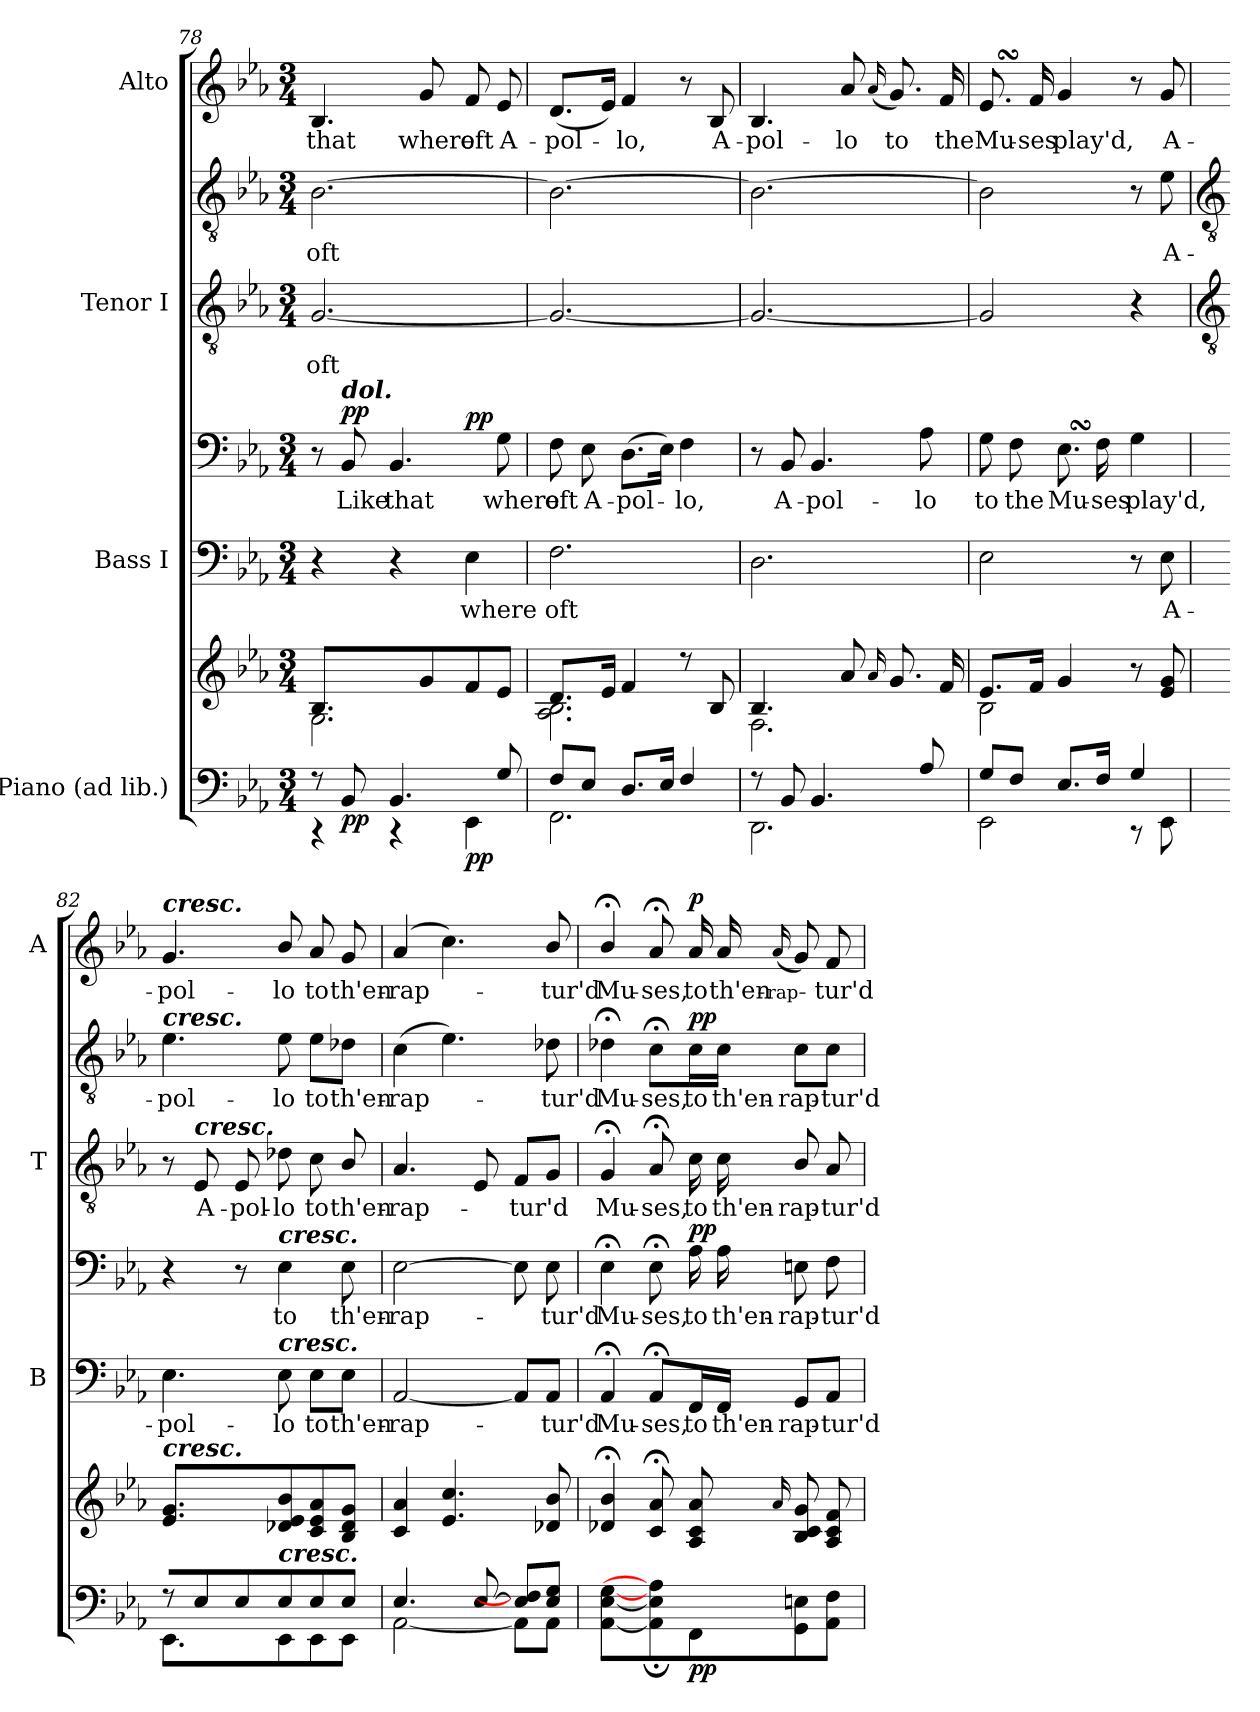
**kern	**kern	**dynam	**kern	**text	**kern	**text	**dynam	**kern	**text	**kern	**text	**dynam	**kern	**text	**dynam
*part4	*part4	*part4	*part3	*part3	*part3	*part3	*part3	*part2	*part2	*part2	*part2	*part2	*part1	*part1	*part1
*staff7	*staff6	*staff6/7	*staff5	*staff5	*staff4	*staff4	*staff4/5	*staff3	*staff3	*staff2	*staff2	*staff2/3	*staff1	*staff1	*staff1
*I"Piano (ad lib.)	*	*	*I"Bass I	*	*	*	*	*I"Tenor I	*	*	*	*	*I"Alto	*	*
*	*	*	*I'B	*	*	*	*	*I'T	*	*	*	*	*I'A	*	*
!!LO:LB:g=z
*clefF4	*clefG2	*	*clefF4	*	*clefF4	*	*	*clefGv2	*	*clefGv2	*	*	*clefG2	*	*
*k[b-e-a-]	*k[b-e-a-]	*	*k[b-e-a-]	*	*k[b-e-a-]	*	*	*k[b-e-a-]	*	*k[b-e-a-]	*	*	*k[b-e-a-]	*	*
*E-:	*E-:	*	*E-:	*	*E-:	*	*	*E-:	*	*E-:	*	*	*E-:	*	*
*M3/4	*M3/4	*	*M3/4	*	*M3/4	*	*	*M3/4	*	*M3/4	*	*	*M3/4	*	*
=78	=78	=78	=78	=78	=78	=78	=78	=78	=78	=78	=78	=78	=78	=78	=78
*^	*^	*	*	*	*	*	*	*	*	*	*	*	*	*	*
!	!	!	!	!	!	!	!	!	!	!	!LO:LY:b	!	!LO:LY:b	!	!	!LO:LY:b	!
8r	4r	4.B-/	2.G\	.	4r	.	8r	.	.	[2.G	oft	[2.B-	oft	.	4.B-	that	.
!	!	!	!	!	!	!	!LO:TX:a:Bi:t=dol.	!	!	!	!	!	!	!	!	!	!
!	!	!	!	!LO:DY:b=2	!	!	!	!LO:LY:b	!LO:DY:b	!	!	!	!	!	!	!	!
8BB-/	.	.	.	pp	.	.	8BB-	Like	pp	.	.	.	.	.	.	.	.
!	!	!	!	!	!	!	!	!LO:LY:b	!	!	!	!	!	!	!	!	!
4.BB-/	4r	.	.	.	4r	.	4.BB-	that	.	.	.	.	.	.	.	.	.
!	!	!	!	!	!	!	!	!	!	!	!	!	!	!	!	!LO:LY:b	!
.	.	8g/	.	.	.	.	.	.	.	.	.	.	.	.	8g	where	.
!	!	!	!	!LO:DY:b=2	!	!LO:LY:b	!	!	!LO:DY:b=2	!	!	!	!	!	!	!LO:LY:b	!
.	4EE-\	8f/	.	pp	4E-	where	.	.	pp	.	.	.	.	.	8f	oft	.
!	!	!	!	!	!	!	!	!LO:LY:b	!	!	!	!	!	!	!	!LO:LY:b	!
8G/	.	8e-/J	.	.	.	.	8G	where	.	.	.	.	.	.	8e-	A-	.
=79	=79	=79	=79	=79	=79	=79	=79	=79	=79	=79	=79	=79	=79	=79	=79	=79	=79
!	!	!	!	!	!	!LO:LY:b	!	!LO:LY:b	!	!	!	!	!	!	!	!LO:LY:b	!
8F/L	2.FF\	8.d/L	2.A-\ 2.B-\	.	2.F	oft	8F	oft	.	2.G_	.	2.B-_	.	.	(<8.dL	-pol-	.
!	!	!	!	!	!	!	!	!LO:LY:b	!	!	!	!	!	!	!	!	!
8E-/J	.	.	.	.	.	.	8E-	A-	.	.	.	.	.	.	.	.	.
.	.	16e-/J	.	.	.	.	.	.	.	.	.	.	.	.	16e-J)	.	.
!	!	!	!	!	!	!	!	!LO:LY:b	!	!	!	!	!	!	!	!LO:LY:b	!
8.D/L	.	4f/	.	.	.	.	(>8.DL	-pol-	.	.	.	.	.	.	4f	lo,	.
16E-/J	.	.	.	.	.	.	16E-J)	.	.	.	.	.	.	.	.	.	.
!	!	!	!	!	!	!	!	!LO:LY:b	!	!	!	!	!	!	!	!	!
4F/	.	8r	.	.	.	.	4F	lo,	.	.	.	.	.	.	8r	.	.
!	!	!	!	!	!	!	!	!	!	!	!	!	!	!	!	!LO:LY:b	!
.	.	8B-/	.	.	.	.	.	.	.	.	.	.	.	.	8B-	A-	.
=80	=80	=80	=80	=80	=80	=80	=80	=80	=80	=80	=80	=80	=80	=80	=80	=80	=80
!	!	!	!	!	!	!	!	!	!	!	!	!	!	!	!	!LO:LY:b	!
8r	2.DD\	4.B-/	2.F\	.	2.D	.	8r	.	.	2.G_	.	2.B-_	.	.	4.B-	-pol-	.
!	!	!	!	!	!	!	!	!LO:LY:b	!	!	!	!	!	!	!	!	!
8BB-/	.	.	.	.	.	.	8BB-	A-	.	.	.	.	.	.	.	.	.
!	!	!	!	!	!	!	!	!LO:LY:b	!	!	!	!	!	!	!	!	!
4.BB-/	.	.	.	.	.	.	4.BB-	-pol-	.	.	.	.	.	.	.	.	.
!	!	!	!	!	!	!	!	!	!	!	!	!	!	!	!	!LO:LY:b	!
.	.	8a-/L	.	.	.	.	.	.	.	.	.	.	.	.	8a-L	-lo	.
.	.	16qqa-/J	.	.	.	.	.	.	.	.	.	.	.	.	(<16qqa-J	.	.
!	!	!	!	!	!	!	!	!	!	!	!	!	!	!	!	!LO:LY:b	!
.	.	8.g/L	.	.	.	.	.	.	.	.	.	.	.	.	8.g)	to	.
!	!	!	!	!	!	!	!	!LO:LY:b	!	!	!	!	!	!	!	!	!
8A-/	.	.	.	.	.	.	8A-	-lo	.	.	.	.	.	.	.	.	.
!	!	!	!	!	!	!	!	!	!	!	!	!	!	!	!	!LO:LY:b	!
.	.	16f/J	.	.	.	.	.	.	.	.	.	.	.	.	16f	the	.
=81	=81	=81	=81	=81	=81	=81	=81	=81	=81	=81	=81	=81	=81	=81	=81	=81	=81
!	!	!	!	!	!	!	!	!LO:LY:b	!	!	!	!	!	!	!	!LO:LY:b	!
8G/L	2EE-\	8.e-/L	2B-\	.	2E-	.	8G	to	.	2G]	.	2B-]	.	.	8.e-SSs	Mu-	.
!	!	!	!	!	!	!	!	!LO:LY:b	!	!	!	!	!	!	!	!	!
8F/J	.	.	.	.	.	.	8F	the	.	.	.	.	.	.	.	.	.
!	!	!	!	!	!	!	!	!	!	!	!	!	!	!	!	!LO:LY:b	!
.	.	16f/J	.	.	.	.	.	.	.	.	.	.	.	.	16f	-ses	.
!	!	!	!	!	!	!	!	!LO:LY:b	!	!	!	!	!	!	!	!LO:LY:b	!
8.E-/L	.	4g/	.	.	.	.	8.E-SSs	Mu-	.	.	.	.	.	.	4g	play'd,	.
!	!	!	!	!	!	!	!	!LO:LY:b	!	!	!	!	!	!	!	!	!
16F/J	.	.	.	.	.	.	16F	-ses	.	.	.	.	.	.	.	.	.
!	!	!	!	!	!	!	!	!LO:LY:b	!	!	!	!	!	!	!	!	!
4G/	8r	8r	4ryy	.	8r	.	4G	play'd,	.	4r	.	8r	.	.	8r	.	.
!	!	!	!	!	!	!LO:LY:b	!	!	!	!	!	!	!LO:LY:b	!	!	!LO:LY:b	!
.	8EE-\	8e-/ 8g/	.	.	8E-	A-	.	.	.	.	.	8e-	A-	.	8g	A-	.
*	*	*v	*v	*	*	*	*	*	*	*	*	*	*	*	*	*	*
!!LO:LB:g=z
=82	=82	=82	=82	=82	=82	=82	=82	=82	=82	=82	=82	=82	=82	=82	=82	=82
*	*	*	*	*	*	*	*	*	*clefGv2	*	*clefGv2	*	*	*	*	*
!	!	!	!	!	!	!	!	!	!	!	!	!	!	!LO:TX:a:Bi:t=cresc.	!	!
!	!	!	!	!	!	!	!	!	!	!	!LO:TX:a:Bi:t=cresc.	!	!	!	!	!
!	!	!LO:TX:a:Bi:t=cresc.	!	!	!	!	!	!	!	!	!	!	!	!	!	!
!	!	!	!	!	!LO:LY:b	!	!	!	!	!	!	!LO:LY:b	!	!	!LO:LY:b	!
8r	4.EE-\	4.e- 4.g	.	4.E-	-pol-	4r	.	.	8r	.	4.e-	-pol-	.	4.g	-pol-	.
!	!	!	!	!	!	!	!	!	!LO:TX:a:Bi:t=cresc.	!	!	!	!	!	!	!
!	!	!	!	!	!	!	!	!	!	!LO:LY:b	!	!	!	!	!	!
8E-/	.	.	.	.	.	.	.	.	8E-	-A-	.	.	.	.	.	.
!	!	!	!	!	!	!	!	!	!	!LO:LY:b	!	!	!	!	!	!
8E-/	.	.	.	.	.	8r	.	.	8E-	-pol-	.	.	.	.	.	.
!	!	!	!	!	!	!LO:TX:a:Bi:t=cresc.	!	!	!	!	!	!	!	!	!	!
!	!	!	!	!LO:TX:a:Bi:t=cresc.	!	!	!	!	!	!	!	!	!	!	!	!
!LO:TX:a:Bi:t=cresc.	!	!	!	!	!	!	!	!	!	!	!	!	!	!	!	!
!	!	!	!	!	!LO:LY:b	!	!LO:LY:b	!	!	!LO:LY:b	!	!LO:LY:b	!	!	!LO:LY:b	!
8E-/	8EE-\	8d-X/ 8e-/ 8b-/	.	8E-	-lo	4E-	-to	.	8d-X	-lo	8e-\	-lo	.	8b-/	-lo	.
!	!	!	!	!	!LO:LY:b	!	!	!	!	!LO:LY:b	!	!LO:LY:b	!	!	!LO:LY:b	!
8E-/	8EE-\	8c 8e- 8a-	.	8E-\L	to	.	.	.	8c	to	8e-\L	to	.	8a-	to	.
!	!	!	!	!	!LO:LY:b	!	!LO:LY:b	!	!	!LO:LY:b	!	!LO:LY:b	!	!	!LO:LY:b	!
8E-/J	8EE-\J	8B- 8d- 8gJ	.	8E-\J	th'en-	8E-	th'en-	.	8B-/	th'en-	8d-X\J	th'en-	.	8g	th'en-	.
=83	=83	=83	=83	=83	=83	=83	=83	=83	=83	=83	=83	=83	=83	=83	=83	=83
!	!	!	!	!	!LO:LY:b	!	!LO:LY:b	!	!	!LO:LY:b	!	!LO:LY:b	!	!	!LO:LY:b	!
4.E-/	[2AA-\	4c 4a-	.	[2AA-	rap-	[2E-	-rap-	.	4.A-	rap-	(>4c	-rap-	.	(<4a-	-rap-	.
.	.	4.e- 4.cc	.	.	.	.	.	.	.	.	4.e-)	.	.	4.cc)	.	.
[8E-/	.	.	.	.	.	.	.	.	8E-	.	.	.	.	.	.	.
!	!	!	!	!	!	!	!	!	!	!LO:LY:b	!	!	!	!	!	!
8E-/] 8F/]L	8AA-\L]	.	.	8AA-/L]	.	8E-]	.	.	8FL	tur'd	.	.	.	.	.	.
!	!	!	!	!	!LO:LY:b	!	!LO:LY:b	!	!	!	!	!LO:LY:b	!	!	!LO:LY:b	!
8E-/ 8G/J	8AA-\J	8d-X/ 8b-/	.	8AA-/J	tur'd	8E-	tur'd	.	8GJ	.	8d-X\	tur'd	.	8b-/	tur'd	.
=84	=84	=84	=84	=84	=84	=84	=84	=84	=84	=84	=84	=84	=84	=84	=84	=84
!	!	!	!	!	!LO:LY:b	!	!LO:LY:b	!	!	!LO:LY:b	!	!LO:LY:b	!	!	!LO:LY:b	!
2.ryy	[4AA-\ [4E-\ [4G\	4d-X/;< 4b-/;<	.	4AA-;<	Mu-	4E-;<	Mu-	.	4G;<	Mu-	4d-X;<\	Mu-	.	4b-;</	Mu-	.
!	!	!	!	!	!LO:LY:b	!	!LO:LY:b	!	!	!LO:LY:b	!	!LO:LY:b	!	!	!LO:LY:b	!
.	8AA-\]; 8E-\]; 8A-\];	8c;< 8a-;<	.	8AA-;</L	-ses,	8E-;<	-ses,	.	8A-;<	-ses,	8c;<\L	-ses,	.	8a-;<	-ses,	.
!	!	!	!LO:DY:b=2	!	!LO:LY:b	!	!LO:LY:b	!	!	!LO:LY:b	!	!LO:LY:b	!	!	!LO:LY:b	!
!	!	!	!LO:DY:n=1:b	!	!	!	!	!LO:DY:b=2	!	!	!	!	!	!	!	!
!	!	!	!	!	!	!	!	!LO:DY:n=1:b	!	!	!	!	!LO:DY:b=2	!	!	!
!	!	!	!	!	!	!	!	!	!	!	!	!	!LO:DY:n=1:b	!	!	!LO:DY:b
.	8FF\	8A- 8c 8a-L	p p	16FF/L	to	16A-	to	p p	16c	to	16c\L	to	p p	16a-	to	p
!	!	!	!	!	!LO:LY:b	!	!LO:LY:b	!	!	!LO:LY:b	!	!LO:LY:b	!	!	!LO:LY:b	!
.	.	.	.	16FF/JJ	th'en-	16A-	th'en-	.	16c	th'en-	16c\JJ	th'en-	.	16a-	th'en-	.
!	!	!	!	!	!	!	!	!	!	!	!	!	!	!	!LO:LY:b	!
.	.	16qqa-J	.	.	.	.	.	.	.	.	.	.	.	(<16qqa-	-rap-	.
!	!	!	!	!	!LO:LY:b	!	!LO:LY:b	!	!	!LO:LY:b	!	!LO:LY:b	!	!	!	!
.	8GG\ 8En\	8B- 8c 8gL	.	8GG/L	-rap-	8En	-rap-	.	8B-/	-rap-	8c\L	-rap-	.	8g)	.	.
!	!	!	!	!	!LO:LY:b	!	!LO:LY:b	!	!	!LO:LY:b	!	!LO:LY:b	!	!	!LO:LY:b	!
.	8AA-\ 8F\J	8A- 8c 8fJ	.	8AA-/J	-tur'd	8F	-tur'd	.	8A-	-tur'd	8c\J	-tur'd	.	8f	tur'd	.
*v	*v	*	*	*	*	*	*	*	*	*	*	*	*	*	*	*
=	=	=	=	=	=	=	=	=	=	=	=	=	=	=	=
*-	*-	*-	*-	*-	*-	*-	*-	*-	*-	*-	*-	*-	*-	*-	*-
